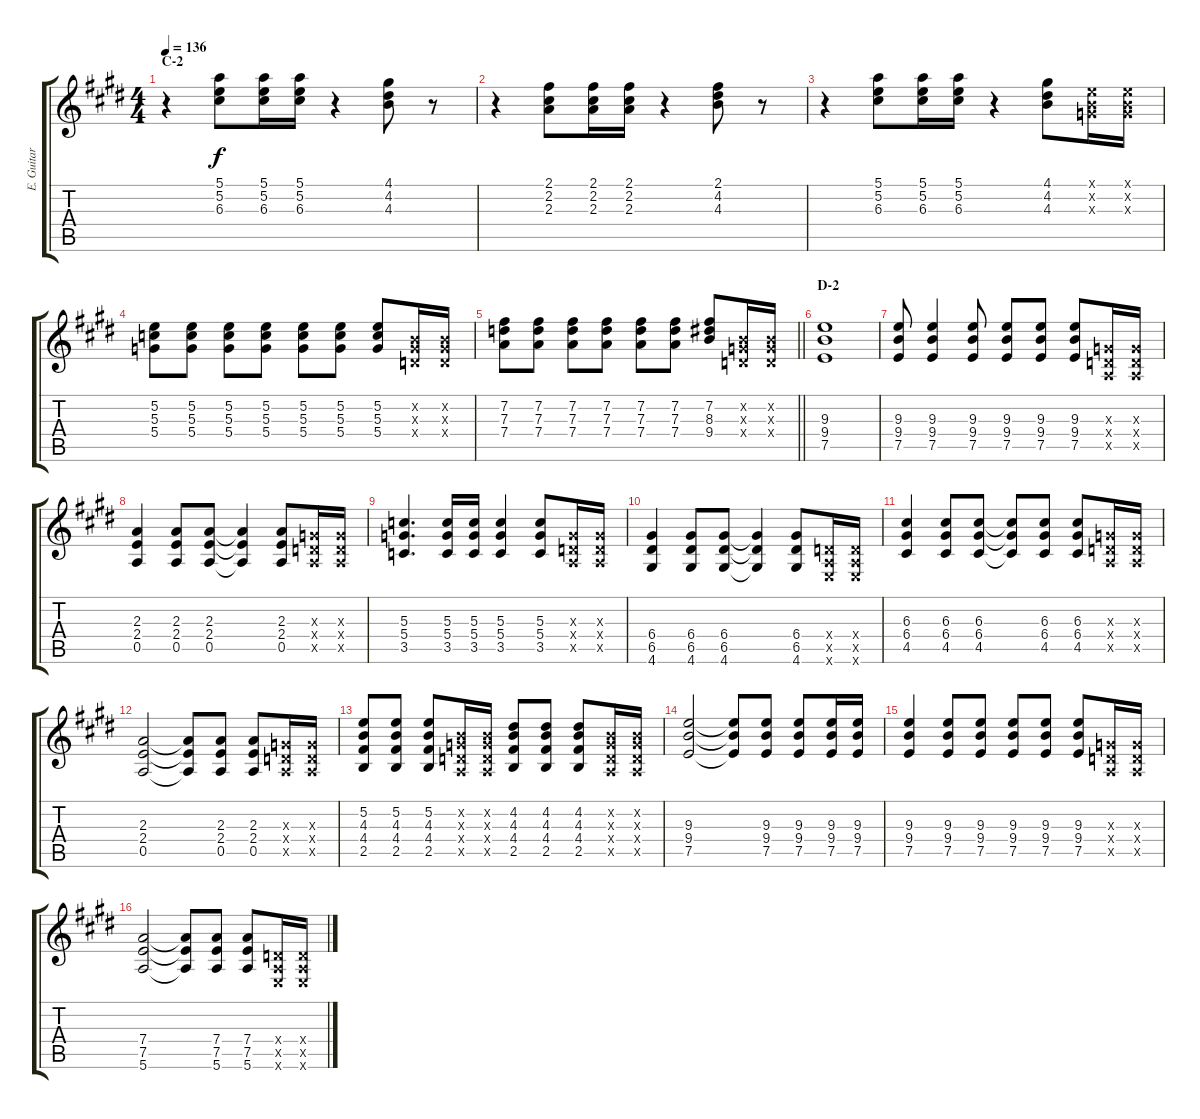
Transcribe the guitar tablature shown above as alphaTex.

\track ("E. Guitar III" "E. Guitar ") {instrument overdrivenguitar}
\staff {score tabs}
\tuning (E4 B3 G3 D3 A2 E2) {hide}
\ts (4 4)
\section ("" "C-2")
\tempo 136
\clef g2
\ks e
r.4{dy f} (5.1 5.2 6.3).8 (5.1 5.2 6.3).16 (5.1 5.2 6.3).16 r.4 (4.1 4.2 4.3).8 r.8 |
r.4 (2.1 2.2 2.3).8 (2.1 2.2 2.3).16 (2.1 2.2 2.3).16 r.4 (2.1 4.2 4.3).8 r.8 |
r.4 (5.1 5.2 6.3).8 (5.1 5.2 6.3).16 (5.1 5.2 6.3).16 r.4 (4.1 4.2 4.3).8 (0.1{x} 0.2{x} 0.3{x}).16 (0.1{x} 0.2{x} 0.3{x}).16 |
(5.2 5.3 5.4).8 (5.2 5.3 5.4).8 (5.2 5.3 5.4).8 (5.2 5.3 5.4).8 (5.2 5.3 5.4).8 (5.2 5.3 5.4).8 (5.2 5.3 5.4).8 (0.2{x} 0.3{x} 0.4{x}).16 (0.2{x} 0.3{x} 0.4{x}).16 |
\barLineRight lightlight
(7.2 7.3 7.4).8 (7.2 7.3 7.4).8 (7.2 7.3 7.4).8 (7.2 7.3 7.4).8 (7.2 7.3 7.4).8 (7.2 7.3 7.4).8 (7.2 8.3 9.4).8 (0.2{x} 0.3{x} 0.4{x}).16 (0.2{x} 0.3{x} 0.4{x}).16 |
\section ("" "D-2")
(9.3 9.4 7.5).1 |
(9.3 9.4 7.5).8 (9.3 9.4 7.5).4 (9.3 9.4 7.5).8 (9.3 9.4 7.5).8 (9.3 9.4 7.5).8 (9.3 9.4 7.5).8 (0.3{x} 0.4{x} 0.5{x}).16 (0.3{x} 0.4{x} 0.5{x}).16 |
(2.3 2.4 0.5).4 (2.3 2.4 0.5).8 (2.3 2.4 0.5).8 (2.3{t} 2.4{t} 0.5{t}).4 (2.3 2.4 0.5).8 (0.3{x} 0.4{x} 0.5{x}).16 (0.3{x} 0.4{x} 0.5{x}).16 |
(5.3 5.4 3.5).4{d} (5.3 5.4 3.5).16 (5.3 5.4 3.5).16 (5.3 5.4 3.5).4 (5.3 5.4 3.5).8 (0.3{x} 0.4{x} 0.5{x}).16 (0.3{x} 0.4{x} 0.5{x}).16 |
(6.4 6.5 4.6).4 (6.4 6.5 4.6).8 (6.4 6.5 4.6).8 (6.4{t} 6.5{t} 4.6{t}).4 (6.4 6.5 4.6).8 (0.4{x} 0.5{x} 0.6{x}).16 (0.4{x} 0.5{x} 0.6{x}).16 |
(6.3 6.4 4.5).4 (6.3 6.4 4.5).8 (6.3 6.4 4.5).8 (6.3{t} 6.4{t} 4.5{t}).8 (6.3 6.4 4.5).8 (6.3 6.4 4.5).8 (0.3{x} 0.4{x} 0.5{x}).16 (0.3{x} 0.4{x} 0.5{x}).16 |
(2.3 2.4 0.5).2 (2.3{t} 2.4{t} 0.5{t}).8 (2.3 2.4 0.5).8 (2.3 2.4 0.5).8 (0.3{x} 0.4{x} 0.5{x}).16 (0.3{x} 0.4{x} 0.5{x}).16 |
(5.2 4.3 4.4 2.5).8 (5.2 4.3 4.4 2.5).8 (5.2 4.3 4.4 2.5).8 (0.2{x} 0.3{x} 0.4{x} 0.5{x}).16 (0.2{x} 0.3{x} 0.4{x} 0.5{x}).16 (4.2 4.3 4.4 2.5).8 (4.2 4.3 4.4 2.5).8 (4.2 4.3 4.4 2.5).8 (0.2{x} 0.3{x} 0.4{x} 0.5{x}).16 (0.2{x} 0.3{x} 0.4{x} 0.5{x}).16 |
(9.3 9.4 7.5).2 (9.3{t} 9.4{t} 7.5{t}).8 (9.3 9.4 7.5).8 (9.3 9.4 7.5).8 (9.3 9.4 7.5).16 (9.3 9.4 7.5).16 |
(9.3 9.4 7.5).4 (9.3 9.4 7.5).8 (9.3 9.4 7.5).8 (9.3 9.4 7.5).8 (9.3 9.4 7.5).8 (9.3 9.4 7.5).8 (0.3{x} 0.4{x} 0.5{x}).16 (0.3{x} 0.4{x} 0.5{x}).16 |
(7.4 7.5 5.6).2 (7.4{t} 7.5{t} 5.6{t}).8 (7.4 7.5 5.6).8 (7.4 7.5 5.6).8 (0.4{x} 0.5{x} 0.6{x}).16 (0.4{x} 0.5{x} 0.6{x}).16
